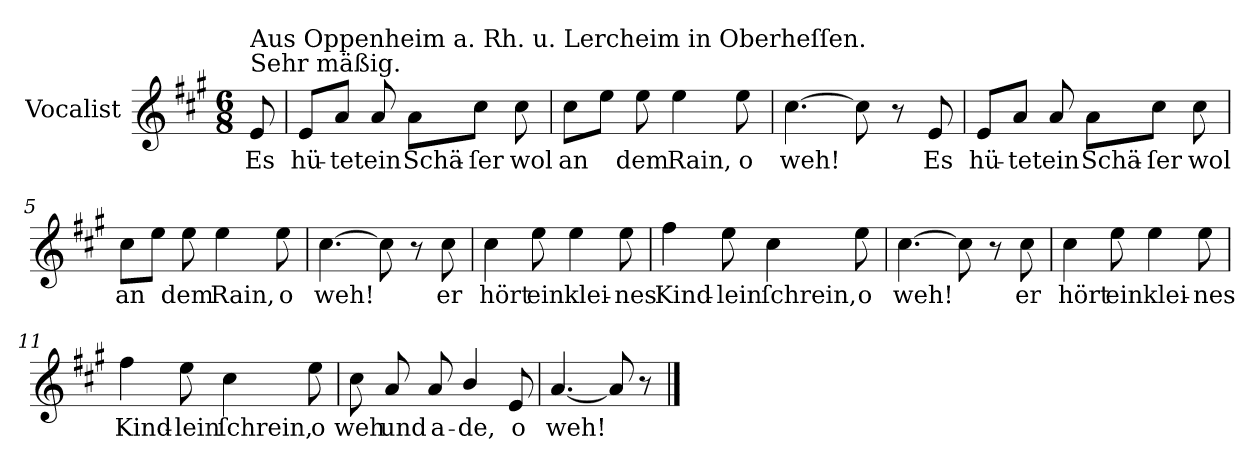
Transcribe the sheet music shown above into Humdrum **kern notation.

**kern	**text
*part1	*part1
*staff1	*staff1
*I"Vocalist	*
*k[f#c#g#]	*
*A:	*
*M6/8	*
=	=
!LO:TX:a:t=Sehr mäßig.	!
!LO:TX:a:t=Aus Oppenheim a. Rh. u. Lercheim in Oberheſſen.	!
8e	Es
=1	=1
8eL	hü-
8aJ	-tet
8a	ein
8aL	Schä-
8cc#J	-ſer
8cc#	wol
=2	=2
8cc#L	an
8eeJ	.
8ee	dem
4ee	Rain,
8ee	o
=3	=3
[4.cc#	weh!
8cc#]	.
8r	.
8e	Es
=4	=4
8eL	hü-
8aJ	-tet
8a	ein
8aL	Schä-
8cc#J	-ſer
8cc#	wol
=5	=5
8cc#L	an
8eeJ	.
8ee	dem
4ee	Rain,
8ee	o
=6	=6
[4.cc#	weh!
8cc#]	.
8r	.
8cc#	er
=7	=7
4cc#	hört
8ee	ein
4ee	klei-
8ee	-nes
=8	=8
4ff#	Kind-
8ee	-lein
4cc#	ſchrein,
8ee	o
=9	=9
[4.cc#	weh!
8cc#]	.
8r	.
8cc#	er
=10	=10
4cc#	hört
8ee	ein
4ee	klei-
8ee	-nes
=11	=11
4ff#	Kind-
8ee	-lein
4cc#	ſchrein,
8ee	o
=12	=12
8cc#	weh
8a	und
8a	a-
4b/	-de,
8e	o
=13	=13
[4.a	weh!
8a]	.
8r	.
==	==
*-	*-
